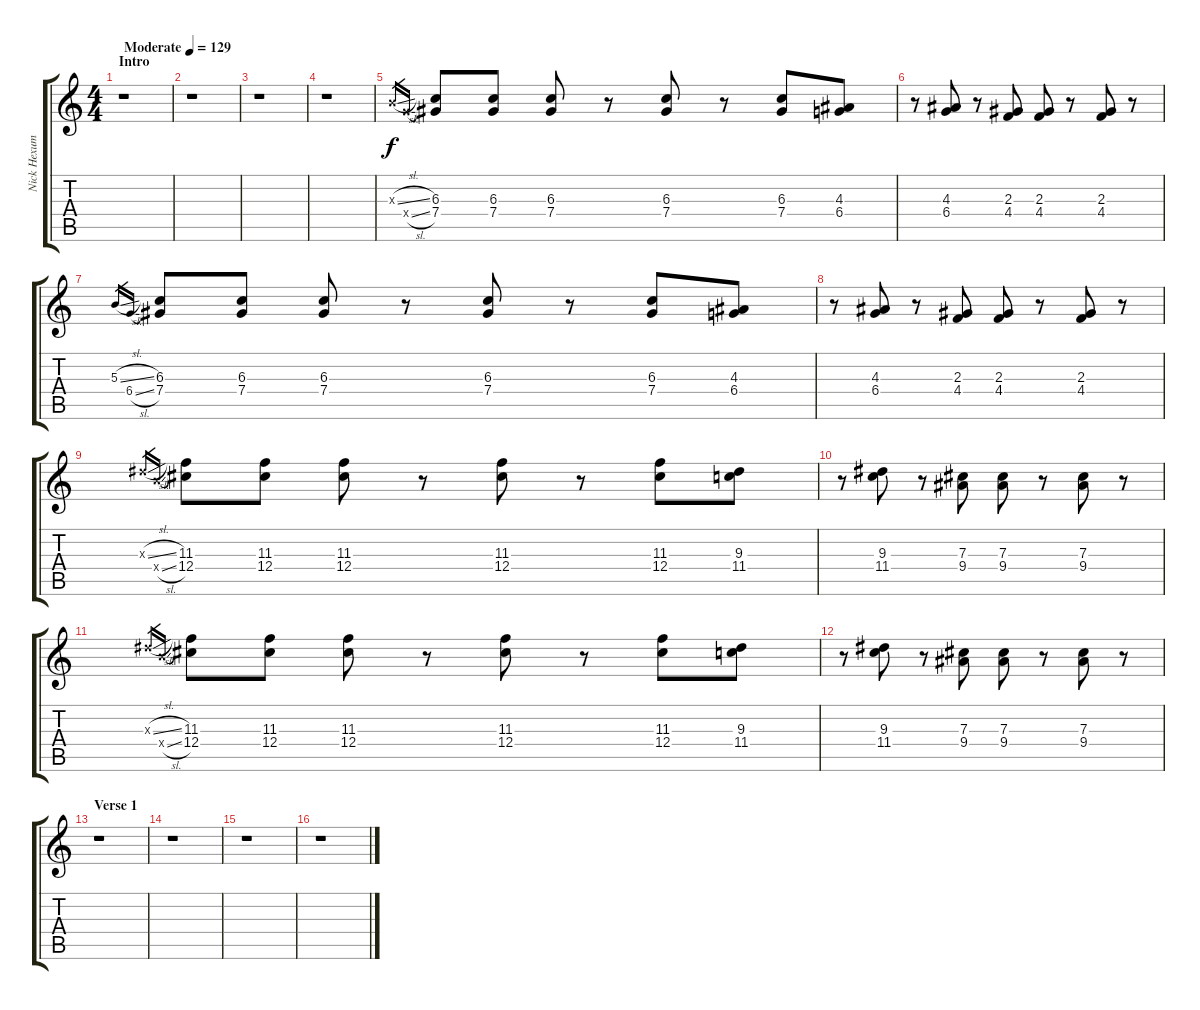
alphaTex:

\track ("Nick Hexum- Rhythm" "Nick Hexum") {instrument acousticguitarnylon}
\staff {score tabs}
\tuning (Eb4 Bb3 Gb3 Db3 Ab2 Eb2) {hide}
\ts (4 4)
\section ("" "Intro")
\tempo (129 "Moderate")
\clef g2
\ks c
r.1{dy f instrument acousticguitarnylon} |
r.1 |
r.1 |
r.1 |
5.3{sl x}.16{gr} 6.4{sl x}.16{gr} (6.3 7.4).8 (6.3 7.4).8 (6.3 7.4).8 r.8 (6.3 7.4).8 r.8 (6.3 7.4).8 (4.3 6.4).8 |
r.8 (4.3 6.4).8 r.8 (2.3 4.4).8 (2.3 4.4).8 r.8 (2.3 4.4).8 r.8 |
5.3{sl}.16{gr} 6.4{sl}.16{gr} (6.3 7.4).8 (6.3 7.4).8 (6.3 7.4).8 r.8 (6.3 7.4).8 r.8 (6.3 7.4).8 (4.3 6.4).8 |
r.8 (4.3 6.4).8 r.8 (2.3 4.4).8 (2.3 4.4).8 r.8 (2.3 4.4).8 r.8 |
9.3{sl x}.16{gr} 10.4{sl x}.16{gr} (11.3 12.4).8 (11.3 12.4).8 (11.3 12.4).8 r.8 (11.3 12.4).8 r.8 (11.3 12.4).8 (9.3 11.4).8 |
r.8 (9.3 11.4).8 r.8 (7.3 9.4).8 (7.3 9.4).8 r.8 (7.3 9.4).8 r.8 |
9.3{sl x}.16{gr} 10.4{sl x}.16{gr} (11.3 12.4).8 (11.3 12.4).8 (11.3 12.4).8 r.8 (11.3 12.4).8 r.8 (11.3 12.4).8 (9.3 11.4).8 |
r.8 (9.3 11.4).8 r.8 (7.3 9.4).8 (7.3 9.4).8 r.8 (7.3 9.4).8 r.8 |
\section ("" "Verse 1")
r.1 |
r.1 |
r.1 |
r.1
